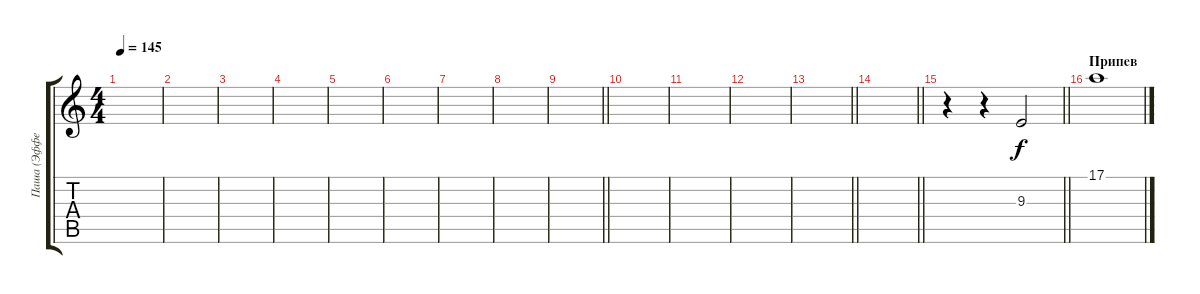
\track ("Паша (Эффект)" "Паша (Эффе") {instrument pad4choir}
\staff {score tabs}
\tuning (E4 B3 G3 D3 A2 E2) {hide}
\ts (4 4)
\tempo 145
\clef g2
\ks c
|
|
|
|
|
|
|
|
\barLineRight lightlight
|
|
|
|
\barLineRight lightlight
|
\barLineRight lightlight
|
\barLineRight lightlight
r.4 r.4 9.3.2 |
\section ("" "Припев")
17.1.1
